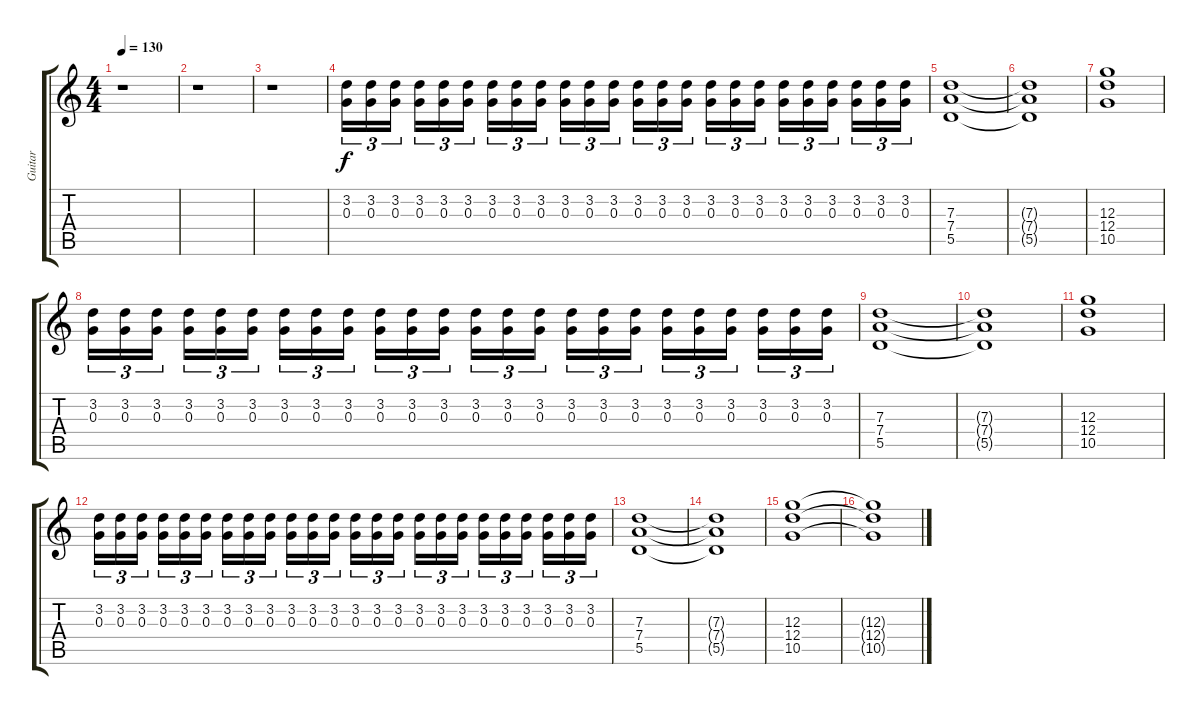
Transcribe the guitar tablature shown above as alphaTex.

\track ("Guitar" "Guitar") {instrument distortionguitar}
\staff {score tabs}
\tuning (E4 B3 G3 D3 A2 E2) {hide}
\ts (4 4)
\tempo 130
\clef g2
\ks c
r.1{dy f instrument distortionguitar} |
r.1 |
r.1 |
(3.2 0.3).16{tu (3 2)} (3.2 0.3).16{tu (3 2)} (3.2 0.3).16{tu (3 2)} (3.2 0.3).16{tu (3 2)} (3.2 0.3).16{tu (3 2)} (3.2 0.3).16{tu (3 2)} (3.2 0.3).16{tu (3 2)} (3.2 0.3).16{tu (3 2)} (3.2 0.3).16{tu (3 2)} (3.2 0.3).16{tu (3 2)} (3.2 0.3).16{tu (3 2)} (3.2 0.3).16{tu (3 2)} (3.2 0.3).16{tu (3 2)} (3.2 0.3).16{tu (3 2)} (3.2 0.3).16{tu (3 2)} (3.2 0.3).16{tu (3 2)} (3.2 0.3).16{tu (3 2)} (3.2 0.3).16{tu (3 2)} (3.2 0.3).16{tu (3 2)} (3.2 0.3).16{tu (3 2)} (3.2 0.3).16{tu (3 2)} (3.2 0.3).16{tu (3 2)} (3.2 0.3).16{tu (3 2)} (3.2 0.3).16{tu (3 2)} |
(7.3 7.4 5.5).1 |
(7.3{t} 7.4{t} 5.5{t}).1 |
(12.3 12.4 10.5).1 |
(3.2 0.3).16{tu (3 2)} (3.2 0.3).16{tu (3 2)} (3.2 0.3).16{tu (3 2)} (3.2 0.3).16{tu (3 2)} (3.2 0.3).16{tu (3 2)} (3.2 0.3).16{tu (3 2)} (3.2 0.3).16{tu (3 2)} (3.2 0.3).16{tu (3 2)} (3.2 0.3).16{tu (3 2)} (3.2 0.3).16{tu (3 2)} (3.2 0.3).16{tu (3 2)} (3.2 0.3).16{tu (3 2)} (3.2 0.3).16{tu (3 2)} (3.2 0.3).16{tu (3 2)} (3.2 0.3).16{tu (3 2)} (3.2 0.3).16{tu (3 2)} (3.2 0.3).16{tu (3 2)} (3.2 0.3).16{tu (3 2)} (3.2 0.3).16{tu (3 2)} (3.2 0.3).16{tu (3 2)} (3.2 0.3).16{tu (3 2)} (3.2 0.3).16{tu (3 2)} (3.2 0.3).16{tu (3 2)} (3.2 0.3).16{tu (3 2)} |
(7.3 7.4 5.5).1 |
(7.3{t} 7.4{t} 5.5{t}).1 |
(12.3 12.4 10.5).1 |
(3.2 0.3).16{tu (3 2)} (3.2 0.3).16{tu (3 2)} (3.2 0.3).16{tu (3 2)} (3.2 0.3).16{tu (3 2)} (3.2 0.3).16{tu (3 2)} (3.2 0.3).16{tu (3 2)} (3.2 0.3).16{tu (3 2)} (3.2 0.3).16{tu (3 2)} (3.2 0.3).16{tu (3 2)} (3.2 0.3).16{tu (3 2)} (3.2 0.3).16{tu (3 2)} (3.2 0.3).16{tu (3 2)} (3.2 0.3).16{tu (3 2)} (3.2 0.3).16{tu (3 2)} (3.2 0.3).16{tu (3 2)} (3.2 0.3).16{tu (3 2)} (3.2 0.3).16{tu (3 2)} (3.2 0.3).16{tu (3 2)} (3.2 0.3).16{tu (3 2)} (3.2 0.3).16{tu (3 2)} (3.2 0.3).16{tu (3 2)} (3.2 0.3).16{tu (3 2)} (3.2 0.3).16{tu (3 2)} (3.2 0.3).16{tu (3 2)} |
(7.3 7.4 5.5).1 |
(7.3{t} 7.4{t} 5.5{t}).1 |
(12.3 12.4 10.5).1 |
(12.3{t} 12.4{t} 10.5{t}).1
